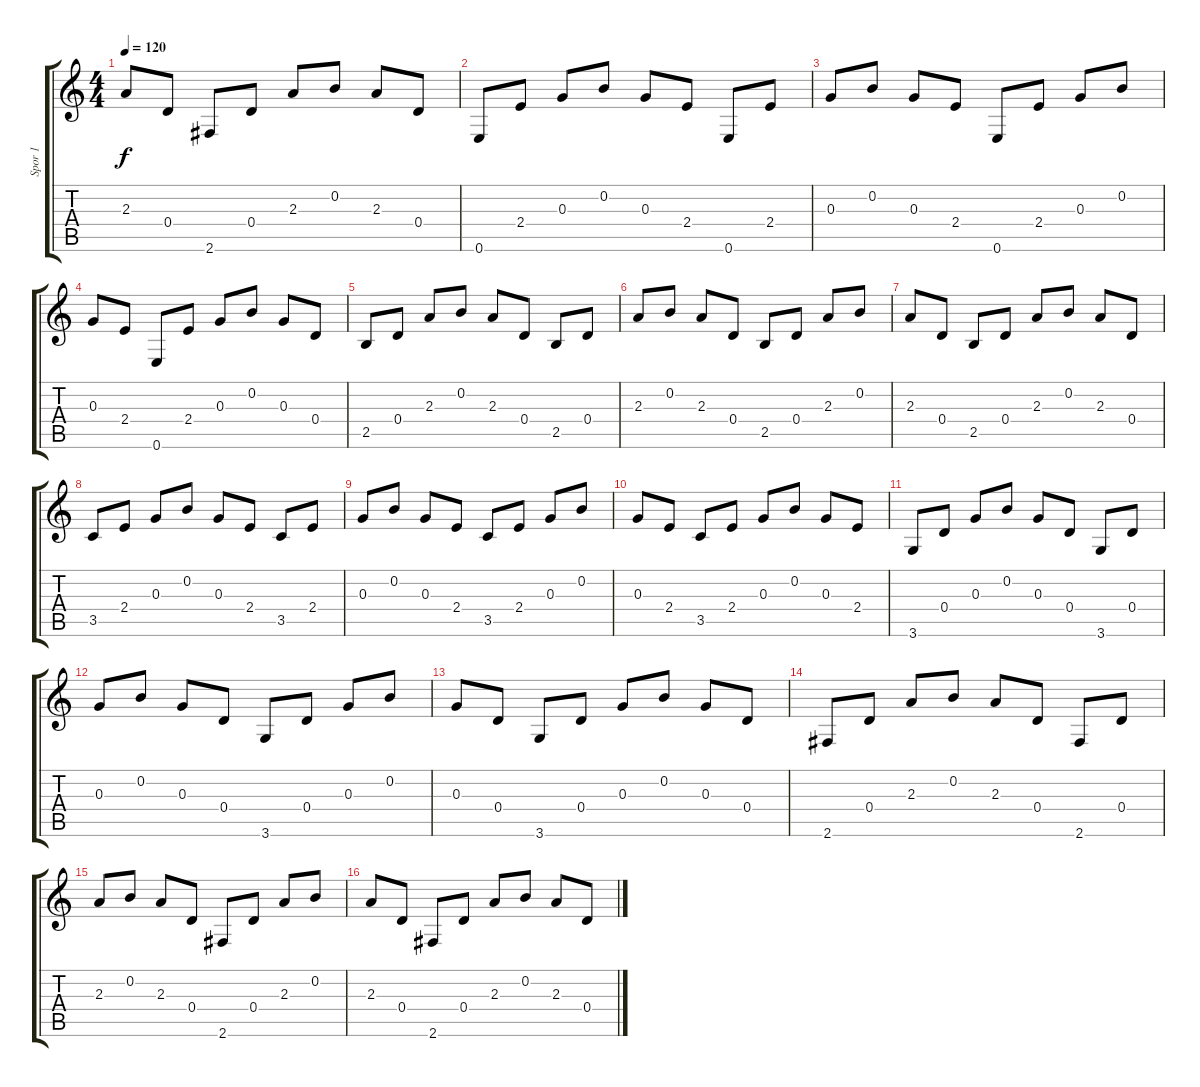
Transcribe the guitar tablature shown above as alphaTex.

\track ("Spor 1" "Spor 1") {instrument acousticguitarsteel}
\staff {score tabs}
\tuning (E4 B3 G3 D3 A2 E2) {hide}
\ts (4 4)
\tempo 120
\clef g2
\ks c
2.3.8{dy f} 0.4.8 2.6.8 0.4.8 2.3.8 0.2.8 2.3.8 0.4.8 |
0.6.8 2.4.8 0.3.8 0.2.8 0.3.8 2.4.8 0.6.8 2.4.8 |
0.3.8 0.2.8 0.3.8 2.4.8 0.6.8 2.4.8 0.3.8 0.2.8 |
0.3.8 2.4.8 0.6.8 2.4.8 0.3.8 0.2.8 0.3.8 0.4.8 |
2.5.8 0.4.8 2.3.8 0.2.8 2.3.8 0.4.8 2.5.8 0.4.8 |
2.3.8 0.2.8 2.3.8 0.4.8 2.5.8 0.4.8 2.3.8 0.2.8 |
2.3.8 0.4.8 2.5.8 0.4.8 2.3.8 0.2.8 2.3.8 0.4.8 |
3.5.8 2.4.8 0.3.8 0.2.8 0.3.8 2.4.8 3.5.8 2.4.8 |
0.3.8 0.2.8 0.3.8 2.4.8 3.5.8 2.4.8 0.3.8 0.2.8 |
0.3.8 2.4.8 3.5.8 2.4.8 0.3.8 0.2.8 0.3.8 2.4.8 |
3.6.8 0.4.8 0.3.8 0.2.8 0.3.8 0.4.8 3.6.8 0.4.8 |
0.3.8 0.2.8 0.3.8 0.4.8 3.6.8 0.4.8 0.3.8 0.2.8 |
0.3.8 0.4.8 3.6.8 0.4.8 0.3.8 0.2.8 0.3.8 0.4.8 |
2.6.8 0.4.8 2.3.8 0.2.8 2.3.8 0.4.8 2.6.8 0.4.8 |
2.3.8 0.2.8 2.3.8 0.4.8 2.6.8 0.4.8 2.3.8 0.2.8 |
2.3.8 0.4.8 2.6.8 0.4.8 2.3.8 0.2.8 2.3.8 0.4.8
